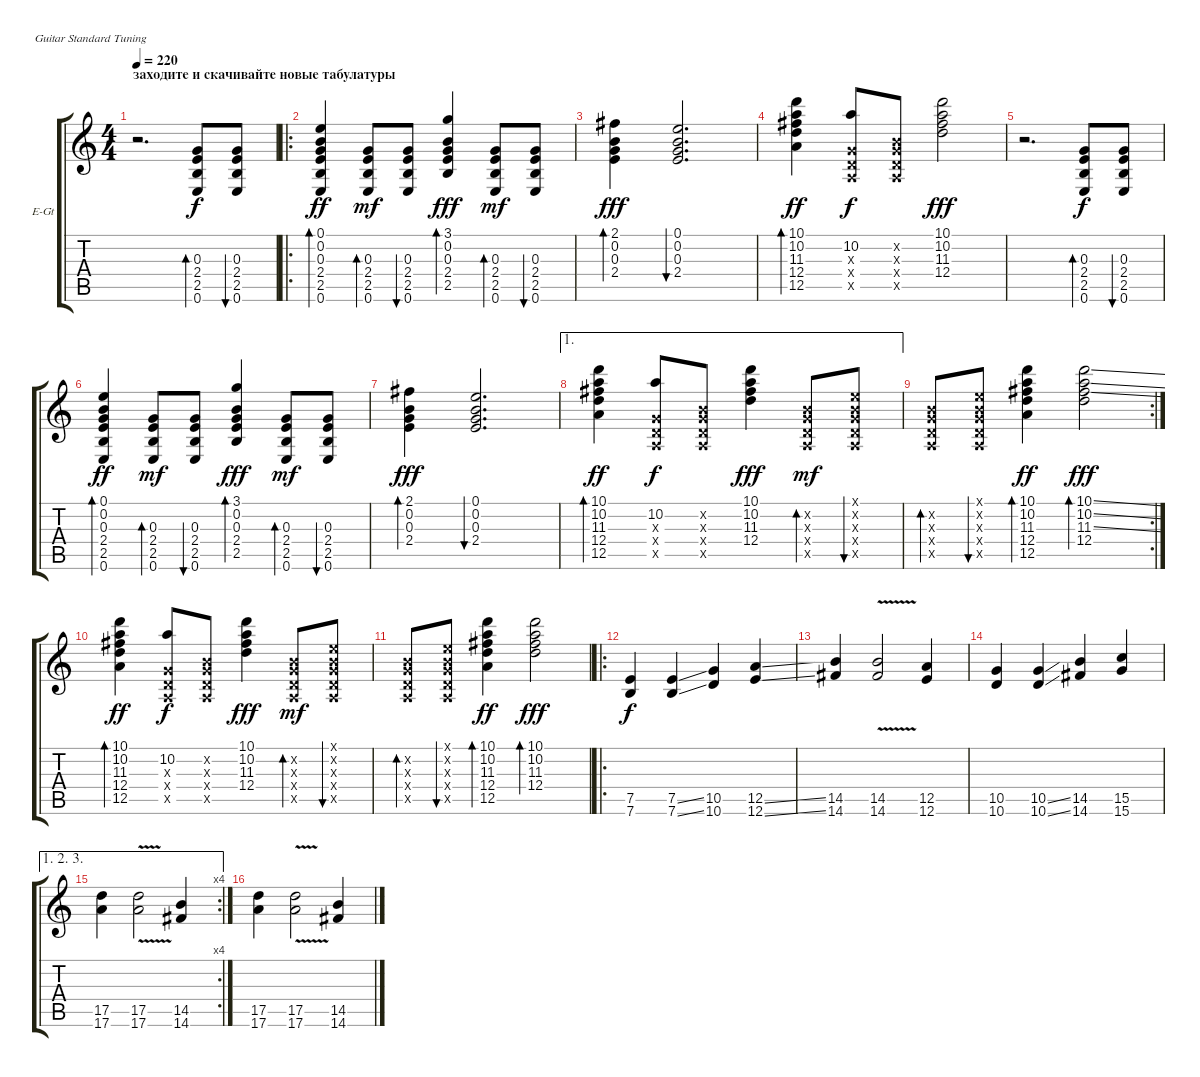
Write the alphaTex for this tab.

\bracketExtendMode groupsimilarinstruments
\firstSystemTrackNameOrientation horizontal
\otherSystemsTrackNameOrientation horizontal
\track ("Гитара 1" "E-Gt") {instrument electricguitarclean}
\staff {score tabs}
\tuning (E4 B3 G3 D3 A2 E2)
\ts (4 4)
\section ("" "заходите и скачивайте новые табулатуры")
\tempo 220
\clef g2
\ks c
r.2{d dy f instrument electricguitarclean} (0.3 2.4 2.5 0.6).8{bd 30} (0.3 2.4 2.5 0.6).8{bu 30} |
\ro
(0.1 0.2 0.3 2.4 2.5 0.6).4{bd 60 dy ff} (0.3 2.4 2.5 0.6).8{bd 30 dy mf} (0.3 2.4 2.5 0.6).8{bu 30} (3.1 0.2 0.3 2.4 2.5).4{bd 60 dy fff} (0.3 2.4 2.5 0.6).8{bd 30 dy mf} (0.3 2.4 2.5 0.6).8{bu 30} |
(2.1 0.2 0.3 2.4).4{bd 60 dy fff} (0.1 0.2 0.3 2.4).2{d bu 60} |
(10.1 10.2 11.3 12.4 12.5).4{bd 60 dy ff} (10.2 0.3{x} 0.4{x} 0.5{x}).8{dy f} (0.2{x} 0.3{x} 0.4{x} 0.5{x}).8 (10.1 10.2 11.3 12.4).2{dy fff} |
r.2{d} (0.3 2.4 2.5 0.6).8{bd 30 dy f} (0.3 2.4 2.5 0.6).8{bu 30} |
(0.1 0.2 0.3 2.4 2.5 0.6).4{bd 60 dy ff} (0.3 2.4 2.5 0.6).8{bd 30 dy mf} (0.3 2.4 2.5 0.6).8{bu 30} (3.1 0.2 0.3 2.4 2.5).4{bd 60 dy fff} (0.3 2.4 2.5 0.6).8{bd 30 dy mf} (0.3 2.4 2.5 0.6).8{bu 30} |
(2.1 0.2 0.3 2.4).4{bd 60 dy fff} (0.1 0.2 0.3 2.4).2{d bu 60} |
\ae 1
(10.1 10.2 11.3 12.4 12.5).4{bd 60 dy ff} (10.2 0.3{x} 0.4{x} 0.5{x}).8{dy f} (0.2{x} 0.3{x} 0.4{x} 0.5{x}).8 (10.1 10.2 11.3 12.4).4{dy fff} (0.2{x} 0.3{x} 0.4{x} 0.5{x}).8{bd 30 dy mf} (0.1{x} 0.2{x} 0.3{x} 0.4{x} 0.5{x}).8{bu 30} |
\rc 2
(0.2{x} 0.3{x} 0.4{x} 0.5{x}).8{bd 30} (0.1{x} 0.2{x} 0.3{x} 0.4{x} 0.5{x}).8{bu 30} (10.1 10.2 11.3 12.4 12.5).4{bd 30 dy ff} (10.1{ss} 10.2{ss} 11.3{ss} 12.4).2{bd 30 dy fff} |
(10.1 10.2 11.3 12.4 12.5).4{bd 60 dy ff} (10.2 0.3{x} 0.4{x} 0.5{x}).8{dy f} (0.2{x} 0.3{x} 0.4{x} 0.5{x}).8 (10.1 10.2 11.3 12.4).4{dy fff} (0.2{x} 0.3{x} 0.4{x} 0.5{x}).8{bd 30 dy mf} (0.1{x} 0.2{x} 0.3{x} 0.4{x} 0.5{x}).8{bu 30} |
(0.2{x} 0.3{x} 0.4{x} 0.5{x}).8{bd 30} (0.1{x} 0.2{x} 0.3{x} 0.4{x} 0.5{x}).8{bu 30} (10.1 10.2 11.3 12.4 12.5).4{bd 30 dy ff} (10.1 10.2 11.3 12.4).2{bd 30 dy fff} |
\ro
(7.5 7.6).4{dy f} (7.5{ss} 7.6{ss}).4 (10.5 10.6).4 (12.5{ss} 12.6{ss}).4 |
(14.5 14.6).4 (14.5{v} 14.6{v}).2 (12.5 12.6).4 |
(10.5 10.6).4 (10.5{ss} 10.6{ss}).4 (14.5 14.6).4 (15.5 15.6).4 |
\ae (1 2 3)
\rc 4
(17.5 17.6).4 (17.5{v} 17.6{v}).2 (14.5 14.6).4 |
(17.5 17.6).4 (17.5{v} 17.6{v}).2 (14.5 14.6).4
